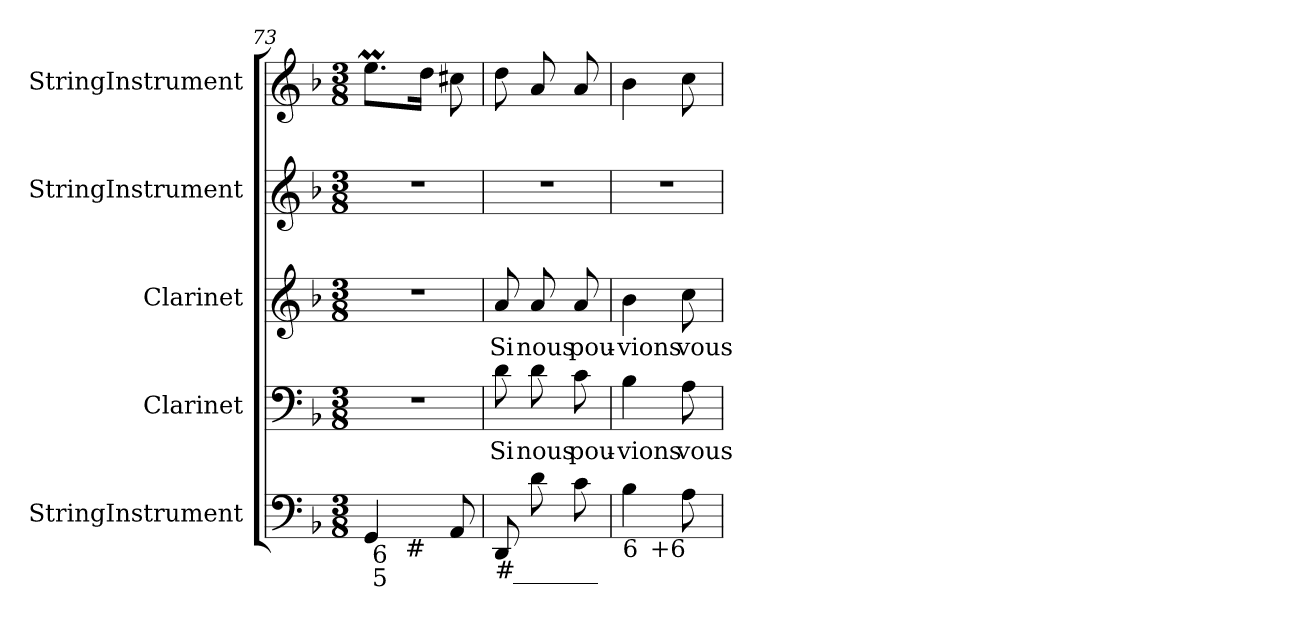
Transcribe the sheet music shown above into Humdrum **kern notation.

**kern	**kern	**text	**kern	**text	**kern	**kern
*part5	*part4	*part4	*part3	*part3	*part2	*part1
*staff5	*staff4	*staff4	*staff3	*staff3	*staff2	*staff1
*I"StringInstrument	*I"Clarinet	*	*I"Clarinet	*	*I"StringInstrument	*I"StringInstrument
*I'Str	*I'Cl	*	*I'Cl	*	*I'Str	*I'Str
*clefF4	*clefF4	*	*clefG2	*	*clefG2	*clefG2
*	*ITrd1c2	*	*ITrd1c2	*	*	*
*k[b-]	*k[b-e-a-]	*	*k[b-e-a-]	*	*k[b-]	*k[b-]
*F:	*E-:	*	*E-:	*	*F:	*F:
*M3/8	*M3/8	*	*M3/8	*	*M3/8	*M3/8
=73	=73	=73	=73	=73	=73	=73
*^	*	*	*	*	*	*
*	*^	*	*	*	*	*	*
4GG/	64ryy	8ryy	4.r	.	4.r	.	4.r	8.eem\L
!	!LO:TX:b:t=6\n5	!	!	!	!	!	!	!
.	4ryy	.	.	.	.	.	.	.
.	.	64ryy	.	.	.	.	.	.
!	!	!LO:TX:b:t=#	!	!	!	!	!	!
.	.	8...ryy	.	.	.	.	.	.
.	.	.	.	.	.	.	.	16dd\Jk
8AA/	.	.	.	.	.	.	.	8cc#X\
.	16..ryy	.	.	.	.	.	.	.
=74	=74	=74	=74	=74	=74	=74	=74	=74
!LO:TX:b:t=#	!	!	!	!	!	!	!	!
*	*v	*v	*	*	*	*	*	*
8DD/	16ryy	8c\	Si	8g/	Si	4.r	8dd\
!	!LO:TX:b:t=_______	!	!	!	!	!	!
.	4ryy	.	.	.	.	.	.
8d\	.	8c\	nous	8g/	nous	.	8a/
8c\	.	8B-\	pou-	8g/	pou-	.	8a/
.	16ryy	.	.	.	.	.	.
=75	=75	=75	=75	=75	=75	=75	=75
!LO:TX:b:t=6	!	!	!	!	!	!	!
4B-\	16..ryy	4A-\	-vions	4a-\	-vions	4.r	4b-\
!	!LO:TX:b:t=+6	!	!	!	!	!	!
.	4ryy	.	.	.	.	.	.
8A\	.	8G\	vous	8b-\	vous	.	8cc\
.	64ryy	.	.	.	.	.	.
*v	*v	*	*	*	*	*	*
=	=	=	=	=	=	=
*-	*-	*-	*-	*-	*-	*-
